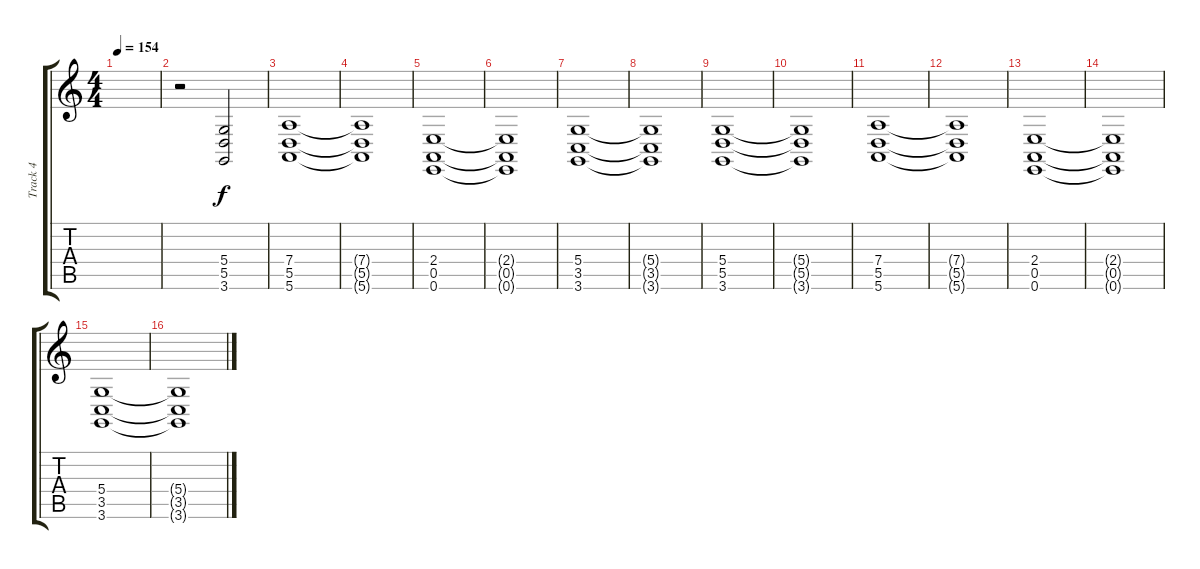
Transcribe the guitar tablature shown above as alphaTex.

\track ("Track 4" "Track 4") {instrument pad8sweep}
\staff {score tabs}
\tuning (E4 B3 G3 D3 A2 E2) {hide}
\ts (4 4)
\tempo 154
\clef g2
\ks c
|
r.2 (5.4 5.5 3.6).2 |
(7.4 5.5 5.6).1 |
(7.4{t} 5.5{t} 5.6{t}).1 |
(2.4 0.5 0.6).1 |
(2.4{t} 0.5{t} 0.6{t}).1 |
(5.4 3.5 3.6).1 |
(5.4{t} 3.5{t} 3.6{t}).1 |
(5.4 5.5 3.6).1 |
(5.4{t} 5.5{t} 3.6{t}).1 |
(7.4 5.5 5.6).1 |
(7.4{t} 5.5{t} 5.6{t}).1 |
(2.4 0.5 0.6).1 |
(2.4{t} 0.5{t} 0.6{t}).1 |
(5.4 3.5 3.6).1 |
(5.4{t} 3.5{t} 3.6{t}).1
